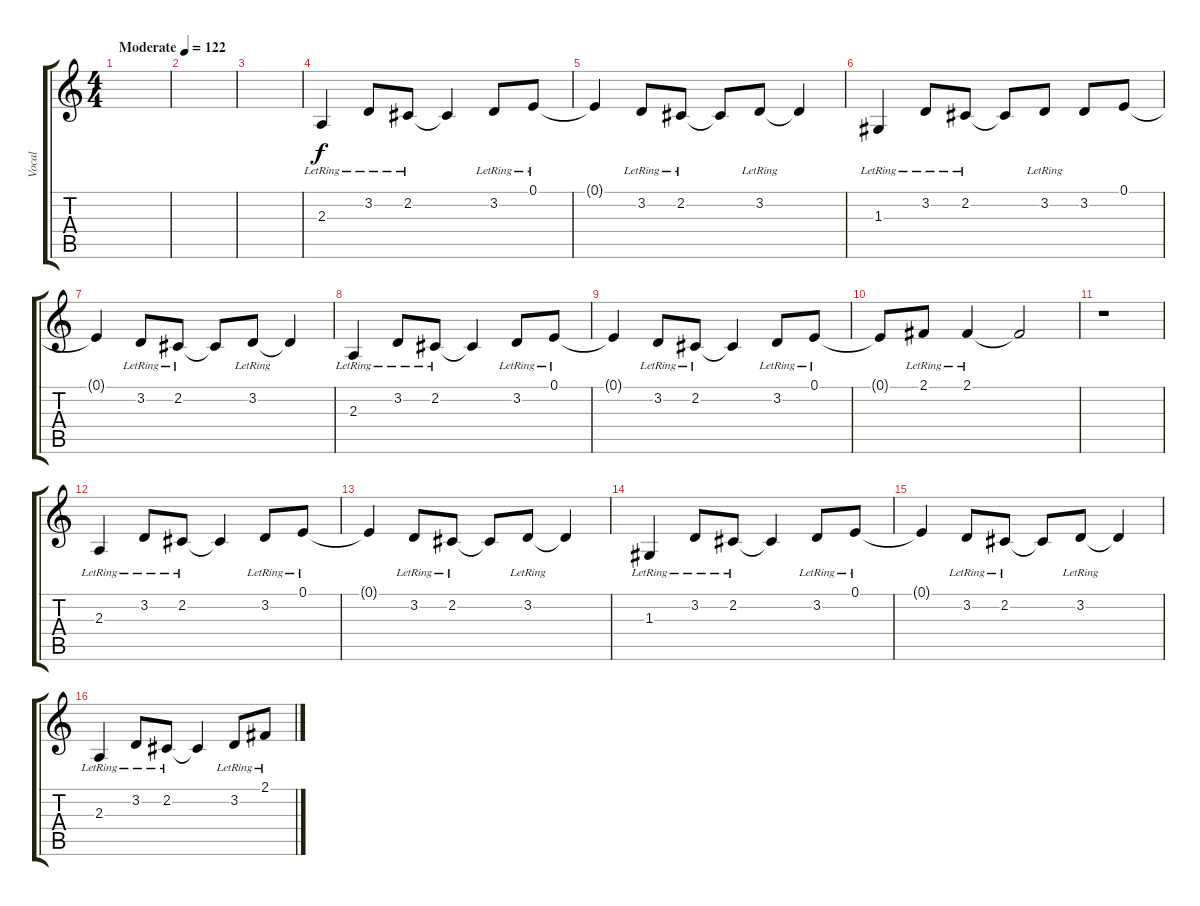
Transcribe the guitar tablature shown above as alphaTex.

\track ("Vocal" "Vocal") {instrument harmonica}
\staff {score tabs}
\tuning (E4 B3 G3 D3 A2 E2) {hide}
\ts (4 4)
\tempo (122 "Moderate")
\clef g2
\ks c
|
|
|
2.3{lr}.4 3.2{lr}.8 2.2{lr}.8 2.2{t}.4 3.2{lr}.8 0.1{lr}.8 |
0.1{t}.4 3.2{lr}.8 2.2{lr}.8 2.2{t}.8 3.2{lr}.8 3.2{t}.4 |
1.3{lr}.4 3.2{lr}.8 2.2{lr}.8 2.2{t}.8 3.2{lr}.8 3.2.8 0.1.8 |
0.1{t}.4 3.2{lr}.8 2.2{lr}.8 2.2{t}.8 3.2{lr}.8 3.2{t}.4 |
2.3{lr}.4 3.2{lr}.8 2.2{lr}.8 2.2{t}.4 3.2{lr}.8 0.1{lr}.8 |
0.1{t}.4 3.2{lr}.8 2.2{lr}.8 2.2{t}.4 3.2{lr}.8 0.1{lr}.8 |
0.1{t}.8 2.1{lr}.8 2.1{lr}.4 2.1{t}.2 |
r.1 |
2.3{lr}.4 3.2{lr}.8 2.2{lr}.8 2.2{t}.4 3.2{lr}.8 0.1{lr}.8 |
0.1{t}.4 3.2{lr}.8 2.2{lr}.8 2.2{t}.8 3.2{lr}.8 3.2{t}.4 |
1.3{lr}.4 3.2{lr}.8 2.2{lr}.8 2.2{t}.4 3.2{lr}.8 0.1{lr}.8 |
0.1{t}.4 3.2{lr}.8 2.2{lr}.8 2.2{t}.8 3.2{lr}.8 3.2{t}.4 |
2.3{lr}.4 3.2{lr}.8 2.2{lr}.8 2.2{t}.4 3.2{lr}.8 2.1{lr}.8
